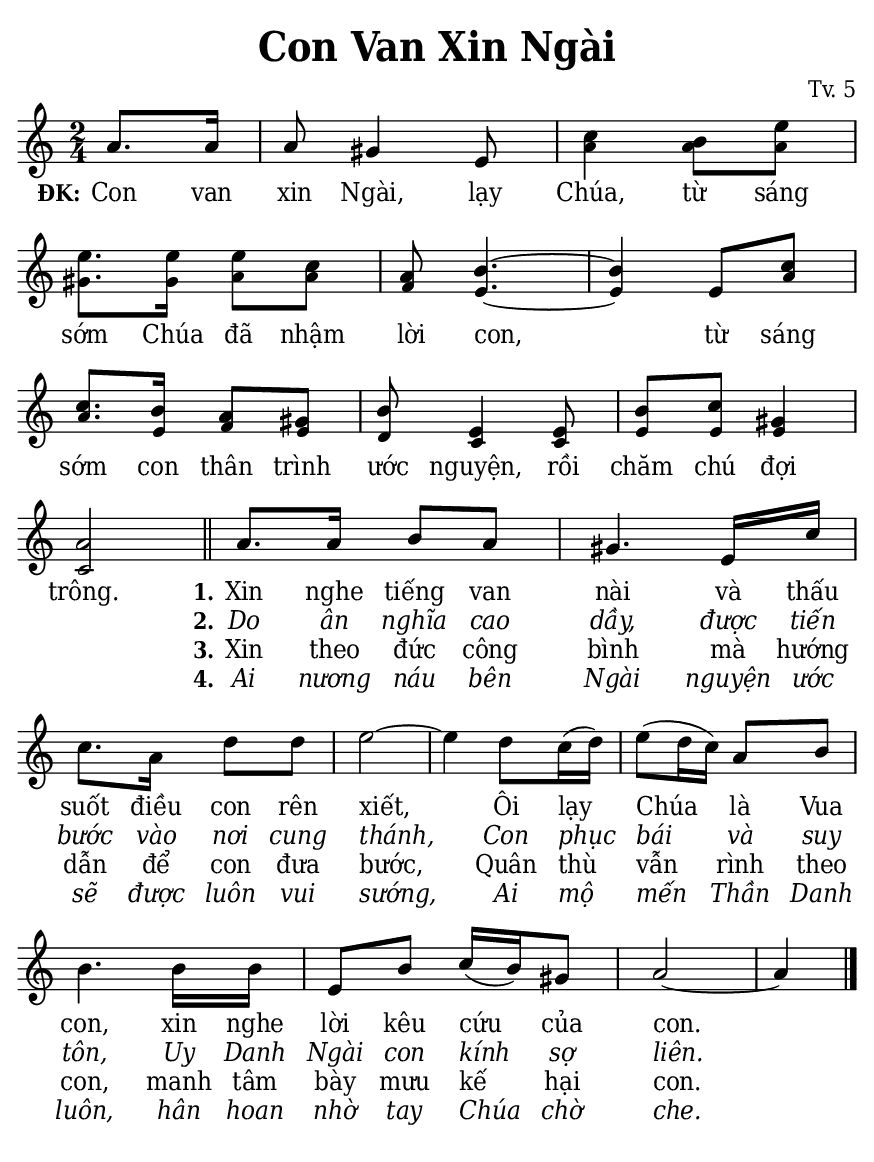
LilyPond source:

% Cài đặt chung\
\version "2.22.1"
\include "english.ly"

\header {
  title = \markup { \fontsize #1 "Con Van Xin Ngài" }
  composer = "Tv. 5"
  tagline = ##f
}

% Nhạc phiên khúc
nhacPhienKhucSop = \relative c'' {
  \partial 4 a8. a16 |
  a8 gs4 e8 |
  c'4 b8 e |
  e8. e16 e8 c |
  a b4. ~ |
  b4 e,8 c' |
  c8. b16 a8 gs |
  b e,4 e8 |
  b' c gs4 |
  a2 \bar "||"
  
  a8. a16 b8 a |
  gs4. e16 c' |
  c8. a16 d8 d |
  e2 ~ |
  e4 d8 c16 (d) |
  e8 (d16 c) a8 b |
  b4. b16 b |
  e,8 b' c16 (b) gs8 |
  a2 ~ |
  a4 \bar "|."
}

nhacPhienKhucAlto = \relative c'' {
  a8. a16 |
  a8 gs4 e8 |
  a4 a8 a |
  gs8. gs16 a8 a |
  f e4. ~ |
  e4 e8 a |
  a8. e16 f8 e |
  d c4 c8 |
  e e e4 |
  c2
}

% Lời phiên khúc
loiPhienKhucSop = \lyrics {
  \set stanza = "ĐK:"
  Con van xin Ngài,
  lạy Chúa, từ sáng sớm Chúa đã nhậm lời con,
  từ sáng sớm con thân trình ước nguyện,
  rồi chăm chú đợi trông.
  <<
    {
      \set stanza = "1."
      Xin nghe tiếng van nài
      và thấu suốt điều con rên xiết,
      Ôi lạy Chúa là Vua con,
      xin nghe lời kêu cứu của con.
    }
    \new Lyrics {
	    \set associatedVoice = "beSop"
	    \set stanza = "2."
      \override Lyrics.LyricText.font-shape = #'italic
	    Do ân nghĩa cao dầy,
	    được tiến bước vào nơi cung thánh,
	    Con phục bái và suy tôn,
	    Uy Danh Ngài con kính sợ liên.
    }
    \new Lyrics {
	    \set associatedVoice = "beSop"
	    \set stanza = "3."
	    Xin theo đức công bình mà hướng dẫn
	    để con đưa bước,
	    Quân thù vẫn rình theo con,
	    manh tâm bày mưu kế hại con.
    }
    \new Lyrics {
	    \set associatedVoice = "beSop"
	    \set stanza = "4."
      \override Lyrics.LyricText.font-shape = #'italic
	    Ai nương náu bên Ngài
	    nguyện ước sẽ được luôn vui sướng,
	    Ai mộ mến Thần Danh luôn,
	    hân hoan nhờ tay Chúa chờ che.
    }
  >>
}

% Dàn trang
\paper {
  #(set-paper-size "a5")
  top-margin = 3\mm
  bottom-margin = 3\mm
  left-margin = 3\mm
  right-margin = 3\mm
  indent = #0
  #(define fonts
	 (make-pango-font-tree "Deja Vu Serif Condensed"
	 		       "Deja Vu Serif Condensed"
			       "Deja Vu Serif Condensed"
			       (/ 20 20)))
  print-page-number = ##f
  system-system-spacing = #'((basic-distance . 0.1) (padding . 2.5))
}

TongNhip = {
  \key c \major \time 2/4
  \set Timing.beamExceptions = #'()
  \set Timing.baseMoment = #(ly:make-moment 1/4)
}

% Đổi kích thước nốt cho bè phụ
notBePhu =
#(define-music-function (font-size music) (number? ly:music?)
   (for-some-music
     (lambda (m)
       (if (music-is-of-type? m 'rhythmic-event)
           (begin
             (set! (ly:music-property m 'tweaks)
                   (cons `(font-size . ,font-size)
                         (ly:music-property m 'tweaks)))
             #t)
           #f))
     music)
   music)

\score {
  \new ChoirStaff <<
    \new Staff \with {
        \consists "Merge_rests_engraver"
        printPartCombineTexts = ##f
      }
      <<
      \new Voice \TongNhip \partCombine 
        \nhacPhienKhucSop
        \notBePhu -1 { \nhacPhienKhucAlto }
      \new NullVoice = beSop \nhacPhienKhucSop
      \new Lyrics \lyricsto beSop \loiPhienKhucSop
      >>
  >>
  \layout {
    \override Lyrics.LyricSpace.minimum-distance = #2
    \override Score.BarNumber.break-visibility = ##(#f #f #f)
    \override Score.SpacingSpanner.uniform-stretching = ##t
  } 
}
